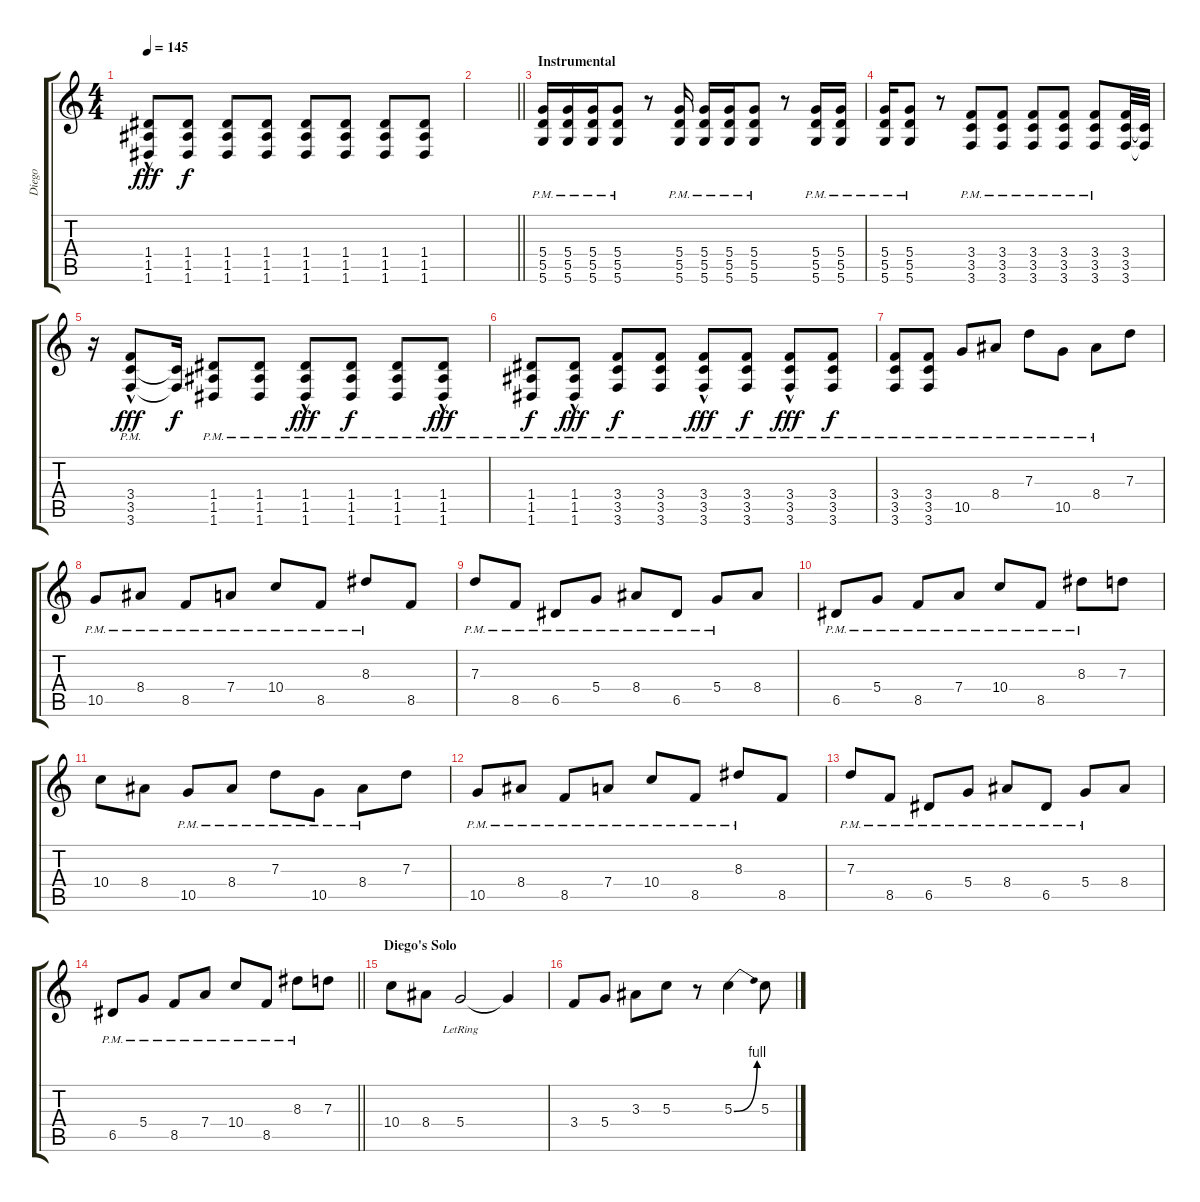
\track ("Diego" "Diego") {instrument distortionguitar}
\staff {score tabs}
\tuning (E4 B3 G3 D3 A2 D2) {hide}
\ts (4 4)
\tempo 145
\clef g2
\ks c
(1.4{hac} 1.5{hac} 1.6{hac}).8{dy fff} (1.4 1.5 1.6).8{dy f} (1.4 1.5 1.6).8 (1.4 1.5 1.6).8 (1.4 1.5 1.6).8 (1.4 1.5 1.6).8 (1.4 1.5 1.6).8 (1.4 1.5 1.6).8 |
\barLineRight lightlight
|
\section ("" "Instrumental")
(5.4{pm} 5.5{pm} 5.6{pm}).16 (5.4{pm} 5.5{pm} 5.6{pm}).16 (5.4{pm} 5.5{pm} 5.6{pm}).16 (5.4{pm} 5.5{pm} 5.6{pm}).8 r.8 (5.4{pm} 5.5{pm} 5.6{pm}).16 (5.4{pm} 5.5{pm} 5.6{pm}).16 (5.4{pm} 5.5{pm} 5.6{pm}).16 (5.4{pm} 5.5{pm} 5.6{pm}).8 r.8 (5.4{pm} 5.5{pm} 5.6{pm}).16 (5.4{pm} 5.5{pm} 5.6{pm}).16 |
(5.4{pm} 5.5{pm} 5.6{pm}).16 (5.4{pm} 5.5{pm} 5.6{pm}).8 r.8 (3.4{pm} 3.5{pm} 3.6{pm}).8 (3.4{pm} 3.5{pm} 3.6{pm}).8 (3.4{pm} 3.5{pm} 3.6{pm}).8 (3.4{pm} 3.5{pm} 3.6{pm}).8 (3.4{pm} 3.5{pm} 3.6{pm}).8 (3.4 3.5 3.6).32 (3.5{t} 3.6{t}).32 |
r.16 (3.4{pm} 3.5{hac pm} 3.6{pm}).8{dy fff} (3.5{t} 3.6{t}).16{dy f} (1.4{pm} 1.5{pm} 1.6{pm}).8 (1.4{pm} 1.5{pm} 1.6{pm}).8 (1.4{pm} 1.5{hac pm} 1.6{pm}).8{dy fff} (1.4{pm} 1.5{pm} 1.6{pm}).8{dy f} (1.4{pm} 1.5{pm} 1.6{pm}).8 (1.4{pm} 1.5{hac pm} 1.6{pm}).8{dy fff} |
(1.4{pm} 1.5{pm} 1.6{pm}).8{dy f} (1.4{pm} 1.5{hac pm} 1.6{pm}).8{dy fff} (3.4{pm} 3.5{pm} 3.6{pm}).8{dy f} (3.4{pm} 3.5{pm} 3.6{pm}).8 (3.4{pm} 3.5{hac pm} 3.6{pm}).8{dy fff} (3.4{pm} 3.5{pm} 3.6{pm}).8{dy f} (3.4{pm} 3.5{hac pm} 3.6{pm}).8{dy fff} (3.4{pm} 3.5{pm} 3.6{pm}).8{dy f} |
(3.4{pm} 3.5{pm} 3.6{pm}).8 (3.4{pm} 3.5{pm} 3.6{pm}).8 10.5{pm}.8 8.4{pm}.8 7.3{pm}.8 10.5{pm}.8 8.4{pm}.8 7.3.8 |
10.5{pm}.8 8.4{pm}.8 8.5{pm}.8 7.4{pm}.8 10.4{pm}.8 8.5{pm}.8 8.3{pm}.8 8.5.8 |
7.3{pm}.8 8.5{pm}.8 6.5{pm}.8 5.4{pm}.8 8.4{pm}.8 6.5{pm}.8 5.4{pm}.8 8.4.8 |
6.5{pm}.8 5.4{pm}.8 8.5{pm}.8 7.4{pm}.8 10.4{pm}.8 8.5{pm}.8 8.3{pm}.8 7.3.8 |
10.4.8 8.4.8 10.5{pm}.8 8.4{pm}.8 7.3{pm}.8 10.5{pm}.8 8.4{pm}.8 7.3.8 |
10.5{pm}.8 8.4{pm}.8 8.5{pm}.8 7.4{pm}.8 10.4{pm}.8 8.5{pm}.8 8.3{pm}.8 8.5.8 |
7.3{pm}.8 8.5{pm}.8 6.5{pm}.8 5.4{pm}.8 8.4{pm}.8 6.5{pm}.8 5.4{pm}.8 8.4.8 |
\barLineRight lightlight
6.5{pm}.8 5.4{pm}.8 8.5{pm}.8 7.4{pm}.8 10.4{pm}.8 8.5{pm}.8 8.3{pm}.8 7.3.8 |
\section ("" "Diego's Solo")
10.4.8 8.4.8 5.4{lr}.2 5.4{t}.4 |
3.4.8 5.4.8 3.3.8 5.3.8 r.8 5.3{be (bend 0 0 60 4)}.4 5.3.8
